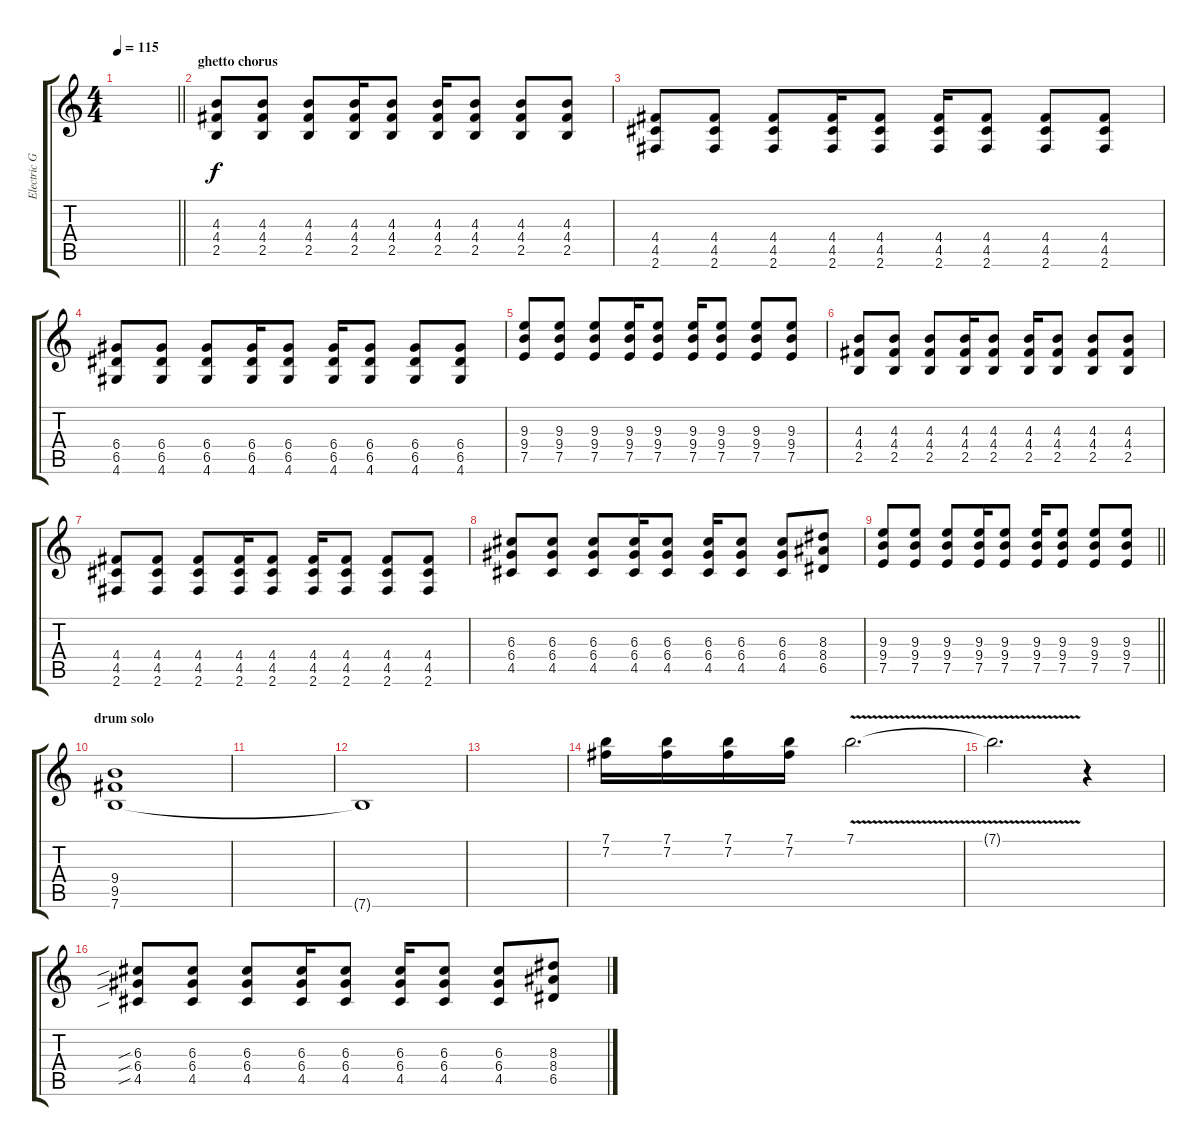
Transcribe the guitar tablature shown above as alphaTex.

\track ("Electric Guitar" "Electric G") {instrument distortionguitar}
\staff {score tabs}
\tuning (E4 B3 G3 D3 A2 E2) {hide}
\ts (4 4)
\tempo 115
\clef g2
\barLineRight lightlight
\ks c
|
\section ("" "ghetto chorus")
(4.3 4.4 2.5).8{volume 13} (4.3 4.4 2.5).8 (4.3 4.4 2.5).8 (4.3 4.4 2.5).16 (4.3 4.4 2.5).8 (4.3 4.4 2.5).16 (4.3 4.4 2.5).8 (4.3 4.4 2.5).8 (4.3 4.4 2.5).8 |
(4.4 4.5 2.6).8 (4.4 4.5 2.6).8 (4.4 4.5 2.6).8 (4.4 4.5 2.6).16 (4.4 4.5 2.6).8 (4.4 4.5 2.6).16 (4.4 4.5 2.6).8 (4.4 4.5 2.6).8 (4.4 4.5 2.6).8 |
(6.4 6.5 4.6).8 (6.4 6.5 4.6).8 (6.4 6.5 4.6).8 (6.4 6.5 4.6).16 (6.4 6.5 4.6).8 (6.4 6.5 4.6).16 (6.4 6.5 4.6).8 (6.4 6.5 4.6).8 (6.4 6.5 4.6).8 |
(9.3 9.4 7.5).8 (9.3 9.4 7.5).8 (9.3 9.4 7.5).8 (9.3 9.4 7.5).16 (9.3 9.4 7.5).8 (9.3 9.4 7.5).16 (9.3 9.4 7.5).8 (9.3 9.4 7.5).8 (9.3 9.4 7.5).8 |
(4.3 4.4 2.5).8 (4.3 4.4 2.5).8 (4.3 4.4 2.5).8 (4.3 4.4 2.5).16 (4.3 4.4 2.5).8 (4.3 4.4 2.5).16 (4.3 4.4 2.5).8 (4.3 4.4 2.5).8 (4.3 4.4 2.5).8 |
(4.4 4.5 2.6).8 (4.4 4.5 2.6).8 (4.4 4.5 2.6).8 (4.4 4.5 2.6).16 (4.4 4.5 2.6).8 (4.4 4.5 2.6).16 (4.4 4.5 2.6).8 (4.4 4.5 2.6).8 (4.4 4.5 2.6).8 |
(6.3 6.4 4.5).8 (6.3 6.4 4.5).8 (6.3 6.4 4.5).8 (6.3 6.4 4.5).16 (6.3 6.4 4.5).8 (6.3 6.4 4.5).16 (6.3 6.4 4.5).8 (6.3 6.4 4.5).8 (8.3 8.4 6.5).8 |
\barLineRight lightlight
(9.3 9.4 7.5).8 (9.3 9.4 7.5).8 (9.3 9.4 7.5).8 (9.3 9.4 7.5).16 (9.3 9.4 7.5).8 (9.3 9.4 7.5).16 (9.3 9.4 7.5).8 (9.3 9.4 7.5).8 (9.3 9.4 7.5).8 |
\section ("" "drum solo")
(9.4 9.5 7.6).1{volume 0} |
|
7.6{t}.1 |
|
(7.1 7.2).16{volume 8} (7.1 7.2).16 (7.1 7.2).16 (7.1 7.2).16 7.1{v}.2{d} |
7.1{t}.2{d} r.4 |
(6.3{sib} 6.4{sib} 4.5{sib}).8 (6.3 6.4 4.5).8 (6.3 6.4 4.5).8 (6.3 6.4 4.5).16 (6.3 6.4 4.5).8 (6.3 6.4 4.5).16 (6.3 6.4 4.5).8 (6.3 6.4 4.5).8 (8.3 8.4 6.5).8
